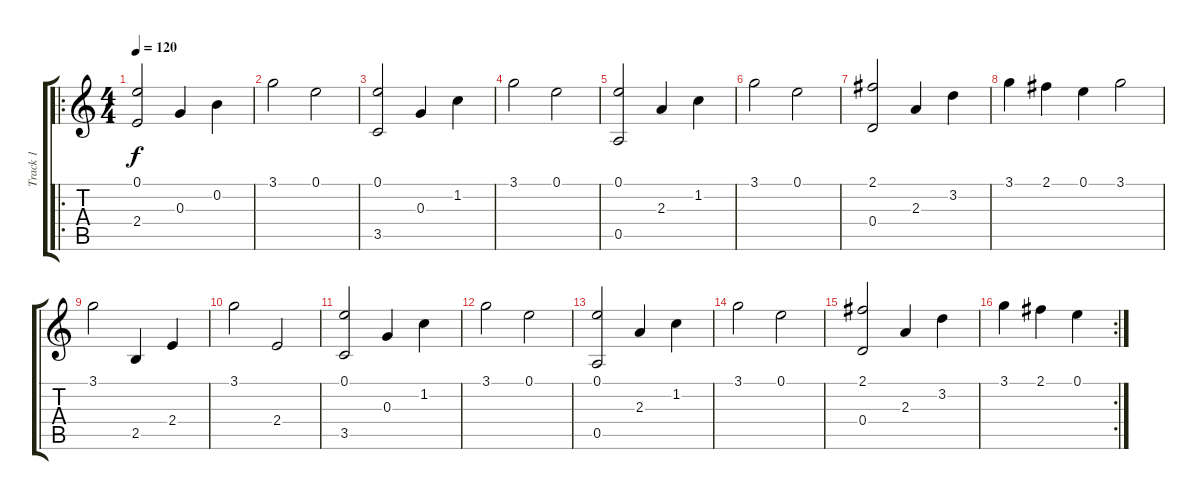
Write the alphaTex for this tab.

\track ("Track 1" "Track 1") {instrument distortionguitar}
\staff {score tabs}
\tuning (E4 B3 G3 D3 A2 E2) {hide}
\ro
\ts (4 4)
\tempo 120
\clef g2
\ks c
(0.1 2.4).2{dy f} 0.3.4 0.2.4 |
3.1.2 0.1.2 |
(0.1 3.5).2 0.3.4 1.2.4 |
3.1.2 0.1.2 |
(0.1 0.5).2 2.3.4 1.2.4 |
3.1.2 0.1.2 |
(2.1 0.4).2 2.3.4 3.2.4 |
3.1.4 2.1.4 0.1.4 3.1.2 |
3.1.2 2.5.4 2.4.4 |
3.1.2 2.4.2 |
(0.1 3.5).2 0.3.4 1.2.4 |
3.1.2 0.1.2 |
(0.1 0.5).2 2.3.4 1.2.4 |
3.1.2 0.1.2 |
(2.1 0.4).2 2.3.4 3.2.4 |
\rc 2
3.1.4 2.1.4 0.1.4
